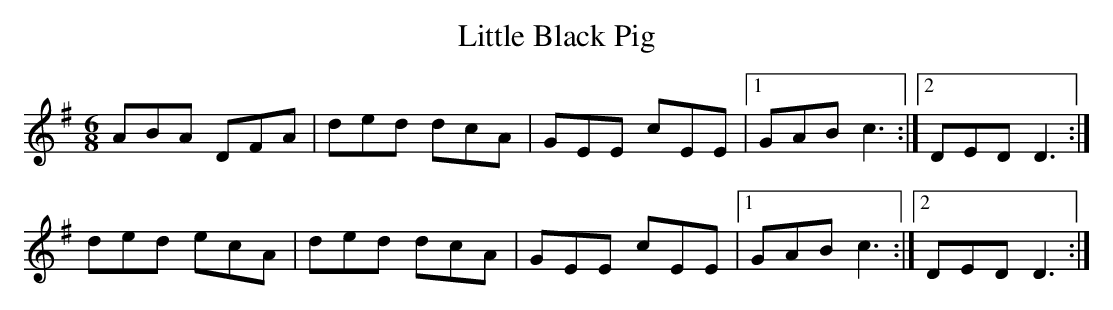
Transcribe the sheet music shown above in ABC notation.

X:1
T:Little Black Pig
M:6/8
K:G
ABA DFA | ded dcA | GEE cEE |1 GAB c3 :|2 DED D3 :|
ded ecA | ded dcA | GEE cEE |1 GAB c3 :|2 DED D3 :|
